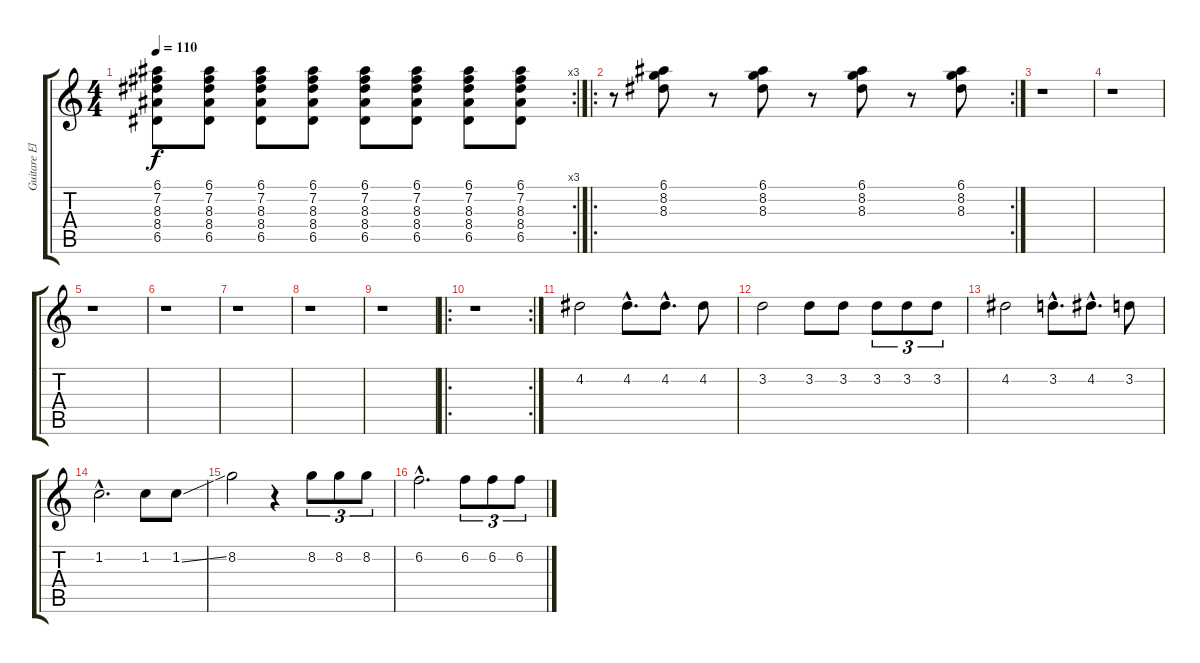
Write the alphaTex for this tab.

\track ("Guitare Electrique" "Guitare El") {instrument electricguitarclean}
\staff {score tabs}
\tuning (E4 B3 G3 D3 A2 E2) {hide}
\rc 3
\ts (4 4)
\tempo 110
\clef g2
\ks c
(6.1 7.2 8.3 8.4 6.5).8{dy f} (6.1 7.2 8.3 8.4 6.5).8 (6.1 7.2 8.3 8.4 6.5).8 (6.1 7.2 8.3 8.4 6.5).8 (6.1 7.2 8.3 8.4 6.5).8 (6.1 7.2 8.3 8.4 6.5).8 (6.1 7.2 8.3 8.4 6.5).8 (6.1 7.2 8.3 8.4 6.5).8 |
\ro
\rc 2
r.8 (6.1 8.2 8.3).8 r.8 (6.1 8.2 8.3).8 r.8 (6.1 8.2 8.3).8 r.8 (6.1 8.2 8.3).8 |
r.1 |
r.1 |
r.1 |
r.1 |
r.1 |
r.1 |
r.1 |
\ro
\rc 2
r.1 |
4.2.2 4.2{hac}.8{d} 4.2{hac}.8{d} 4.2.8 |
3.2.2 3.2.8 3.2.8 3.2.8{tu (3 2)} 3.2.8{tu (3 2)} 3.2.8{tu (3 2)} |
4.2.2 3.2{hac}.8{d} 4.2{hac}.8{d} 3.2.8 |
1.2{hac}.2{d} 1.2.8 1.2{ss}.8 |
8.2.2 r.4 8.2.8{tu (3 2)} 8.2.8{tu (3 2)} 8.2.8{tu (3 2)} |
6.2{hac}.2{d} 6.2.8{tu (3 2)} 6.2.8{tu (3 2)} 6.2.8{tu (3 2)}
